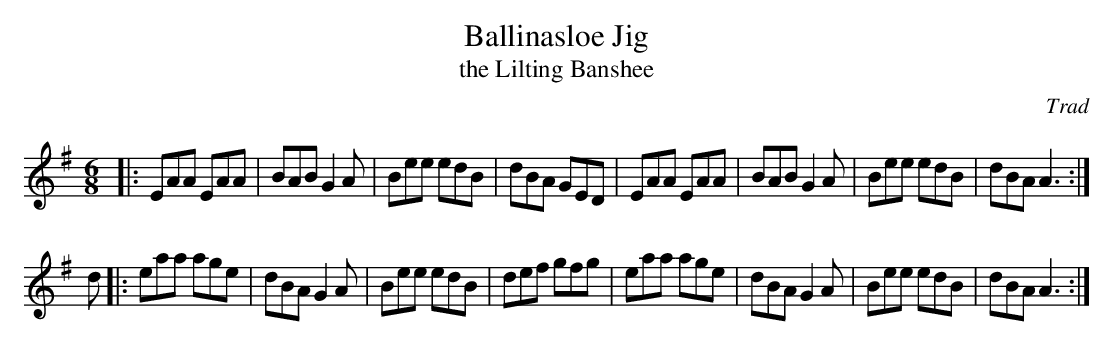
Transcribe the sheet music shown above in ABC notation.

X:1
T: Ballinasloe Jig
T: the Lilting Banshee
M: 6/8
L: 1/8
C: Trad
K: ADor
|: EAA EAA | BAB G2A | Bee edB | dBA GED | EAA EAA | BAB G2A | Bee edB | dBA A3 :|
d \
|: eaa age | dBA G2A | Bee edB | def gfg | eaa age | dBA G2A | Bee edB | dBA A3 :|
